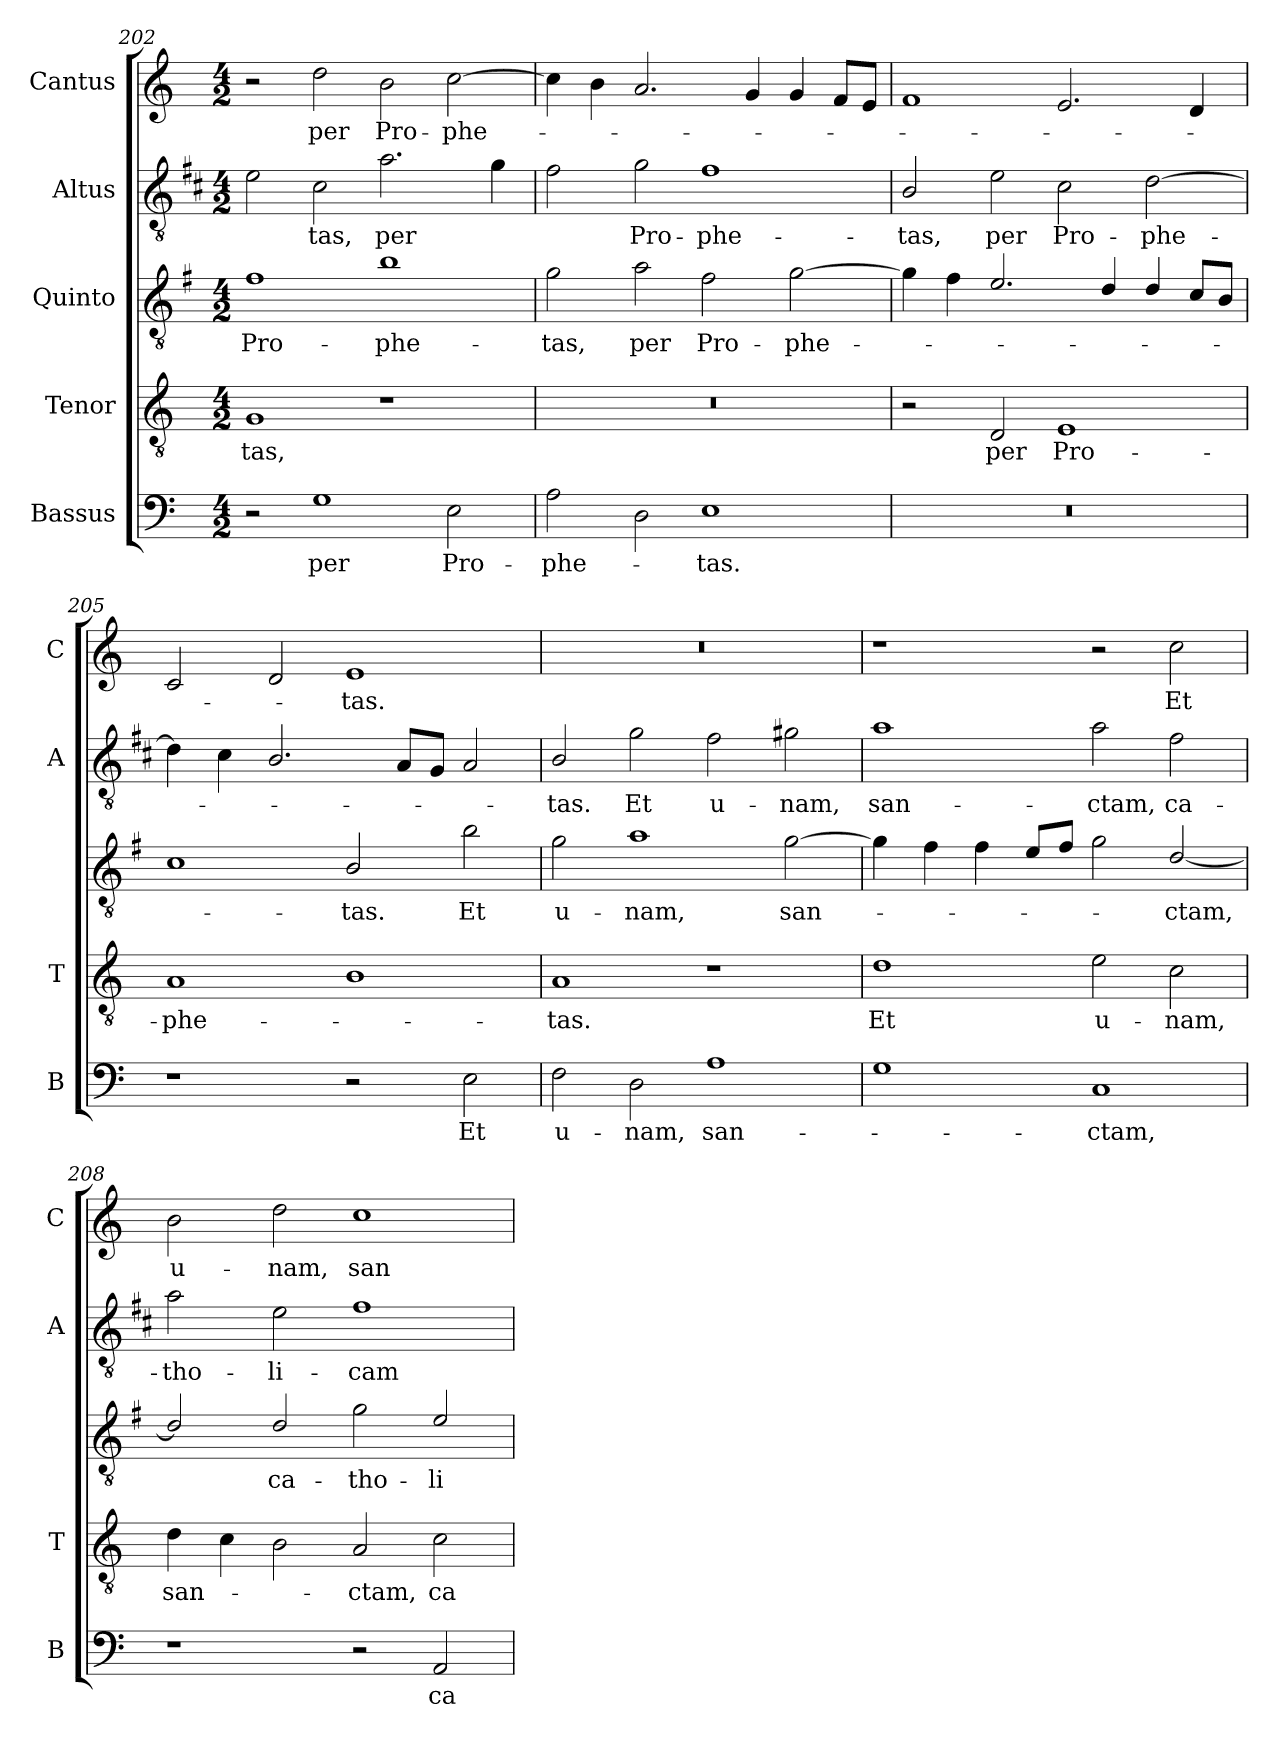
**kern	**text	**kern	**text	**kern	**text	**kern	**text	**kern	**text
*part5	*part5	*part4	*part4	*part3	*part3	*part2	*part2	*part1	*part1
*staff5	*staff5	*staff4	*staff4	*staff3	*staff3	*staff2	*staff2	*staff1	*staff1
*I"Bassus	*	*I"Tenor	*	*I"Quinto	*	*I"Altus	*	*I"Cantus	*
*I'B	*	*I'T	*	*	*	*I'A	*	*I'C	*
*clefF4	*	*clefGv2	*	*clefGv2	*	*clefGv2	*	*clefG2	*
*	*	*	*	*ITrd4c7	*	*ITrd1c2	*	*	*
*k[]	*	*k[]	*	*k[]	*	*k[]	*	*k[]	*
*C:	*	*C:	*	*C:	*	*C:	*	*C:	*
*M4/2	*	*M4/2	*	*M4/2	*	*M4/2	*	*M4/2	*
=202	=202	=202	=202	=202	=202	=202	=202	=202	=202
!	!	!	!LO:LY:b	!	!LO:LY:b	!	!	!	!
2r	.	1G	-tas,	1B	Pro-	2d\	.	2r	.
!	!LO:LY:b	!	!	!	!	!	!LO:LY:b	!	!LO:LY:b
1G	per	.	.	.	.	2B\	-tas,	2dd\	per
!	!	!	!	!	!LO:LY:b	!	!LO:LY:b	!	!LO:LY:b
.	.	1r	.	1e	-phe-	2.g\	per	2b\	Pro-
!	!LO:LY:b	!	!	!	!	!	!	!	!LO:LY:b
2E\	Pro-	.	.	.	.	.	.	[2cc\	-phe-
.	.	.	.	.	.	4f\	.	.	.
=203	=203	=203	=203	=203	=203	=203	=203	=203	=203
!	!LO:LY:b	!	!	!	!LO:LY:b	!	!	!	!
2A\	-phe-	0r	.	2c\	-tas,	2e\	.	4cc\]	.
.	.	.	.	.	.	.	.	4b\	.
!	!	!	!	!	!LO:LY:b	!	!LO:LY:b	!	!
2D\	.	.	.	2d\	per	2f\	Pro-	2.a/	.
!	!LO:LY:b	!	!	!	!LO:LY:b	!	!LO:LY:b	!	!
1E	-tas.	.	.	2B\	Pro-	1e	-phe-	.	.
.	.	.	.	.	.	.	.	4g/	.
!	!	!	!	!	!LO:LY:b	!	!	!	!
.	.	.	.	[2c\	-phe-	.	.	4g/	.
.	.	.	.	.	.	.	.	8f/L	.
.	.	.	.	.	.	.	.	8e/J	.
!!LO:LB:g=z
=204	=204	=204	=204	=204	=204	=204	=204	=204	=204
!	!	!	!	!	!	!	!LO:LY:b	!	!
0r	.	2r	.	4c\]	.	2A/	-tas,	1f	.
.	.	.	.	4B\	.	.	.	.	.
!	!	!	!LO:LY:b	!	!	!	!LO:LY:b	!	!
.	.	2D/	per	2.A/	.	2d\	per	.	.
!	!	!	!LO:LY:b	!	!	!	!LO:LY:b	!	!
.	.	1E	Pro-	.	.	2B\	Pro-	2.e/	.
.	.	.	.	4G/	.	.	.	.	.
!	!	!	!	!	!	!	!LO:LY:b	!	!
.	.	.	.	4G/	.	[2c\	-phe-	.	.
.	.	.	.	8F/L	.	.	.	4d/	.
.	.	.	.	8E/J	.	.	.	.	.
=205	=205	=205	=205	=205	=205	=205	=205	=205	=205
!	!	!	!LO:LY:b	!	!	!	!	!	!
1r	.	1A	-phe-	1F	.	4c\]	.	2c/	.
.	.	.	.	.	.	4B\	.	.	.
.	.	.	.	.	.	2.A/	.	2d/	.
!	!	!	!	!	!LO:LY:b	!	!	!	!LO:LY:b
2r	.	1B	.	2E/	-tas.	.	.	1e	-tas.
.	.	.	.	.	.	8G/L	.	.	.
.	.	.	.	.	.	8F/J	.	.	.
!	!LO:LY:b	!	!	!	!LO:LY:b	!	!	!	!
2E\	Et	.	.	2e\	Et	2G/	.	.	.
=206	=206	=206	=206	=206	=206	=206	=206	=206	=206
!	!LO:LY:b	!	!LO:LY:b	!	!LO:LY:b	!	!LO:LY:b	!	!
2F\	u-	1A	-tas.	2c\	u-	2A/	-tas.	0r	.
!	!LO:LY:b	!	!	!	!LO:LY:b	!	!LO:LY:b	!	!
2D\	-nam,	.	.	1d	-nam,	2f\	Et	.	.
!	!LO:LY:b	!	!	!	!	!	!LO:LY:b	!	!
1A	san-	1r	.	.	.	2e\	u-	.	.
!	!	!	!	!	!LO:LY:b	!	!LO:LY:b	!	!
.	.	.	.	[2c\	san-	2f#X\	-nam,	.	.
=207	=207	=207	=207	=207	=207	=207	=207	=207	=207
!	!	!	!LO:LY:b	!	!	!	!LO:LY:b	!	!
1G	.	1d	Et	4c\]	.	1g	san-	1r	.
.	.	.	.	4B\	.	.	.	.	.
.	.	.	.	4B\	.	.	.	.	.
.	.	.	.	8A/L	.	.	.	.	.
.	.	.	.	8B/J	.	.	.	.	.
!	!LO:LY:b	!	!LO:LY:b	!	!	!	!LO:LY:b	!	!
1C	-ctam,	2e\	u-	2c\	.	2g\	-ctam,	2r	.
!	!	!	!LO:LY:b	!	!LO:LY:b	!	!LO:LY:b	!	!LO:LY:b
.	.	2c\	-nam,	[2G/	-ctam,	2e\	ca-	2cc\	Et
=208	=208	=208	=208	=208	=208	=208	=208	=208	=208
!	!	!	!LO:LY:b	!	!	!	!LO:LY:b	!	!LO:LY:b
1r	.	4d\	san-	2G/]	.	2g\	-tho-	2b\	u-
.	.	4c\	.	.	.	.	.	.	.
!	!	!	!	!	!LO:LY:b	!	!LO:LY:b	!	!LO:LY:b
.	.	2B\	.	2G/	ca-	2d\	-li-	2dd\	-nam,
!	!	!	!LO:LY:b	!	!LO:LY:b	!	!LO:LY:b	!	!LO:LY:b
2r	.	2A/	-ctam,	2c\	-tho-	1e	-cam	1cc	san-
!	!LO:LY:b	!	!LO:LY:b	!	!LO:LY:b	!	!	!	!
2AA/	ca-	2c\	ca-	2A/	-li-	.	.	.	.
=	=	=	=	=	=	=	=	=	=
*-	*-	*-	*-	*-	*-	*-	*-	*-	*-
